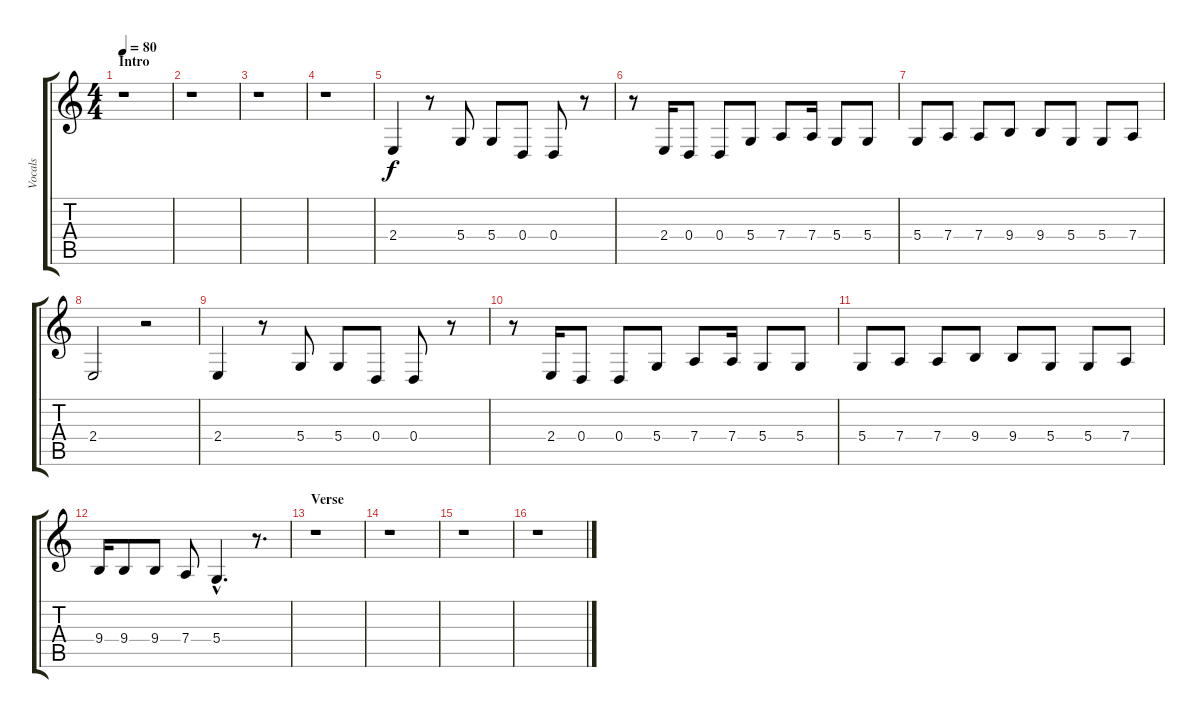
\track ("Vocals" "Vocals") {instrument trumpet}
\staff {score tabs}
\tuning (E4 B3 G3 D3 A2 E2) {hide}
\ts (4 4)
\section ("" "Intro")
\tempo 80
\clef g2
\ks c
r.1{dy f instrument trumpet} |
r.1 |
r.1 |
r.1 |
2.4.4 r.8 5.4.8 5.4.8 0.4.8 0.4.8 r.8 |
r.8 2.4.16 0.4.8 0.4.8 5.4.8 7.4.8 7.4.16 5.4.8 5.4.8 |
5.4.8 7.4.8 7.4.8 9.4.8 9.4.8 5.4.8 5.4.8 7.4.8 |
2.4.2 r.2 |
2.4.4 r.8 5.4.8 5.4.8 0.4.8 0.4.8 r.8 |
r.8 2.4.16 0.4.8 0.4.8 5.4.8 7.4.8 7.4.16 5.4.8 5.4.8 |
5.4.8 7.4.8 7.4.8 9.4.8 9.4.8 5.4.8 5.4.8 7.4.8 |
9.4.16 9.4.8 9.4.8 7.4.8 5.4{hac}.4{d} r.8{d} |
\section ("" "Verse")
r.1 |
r.1 |
r.1 |
r.1
